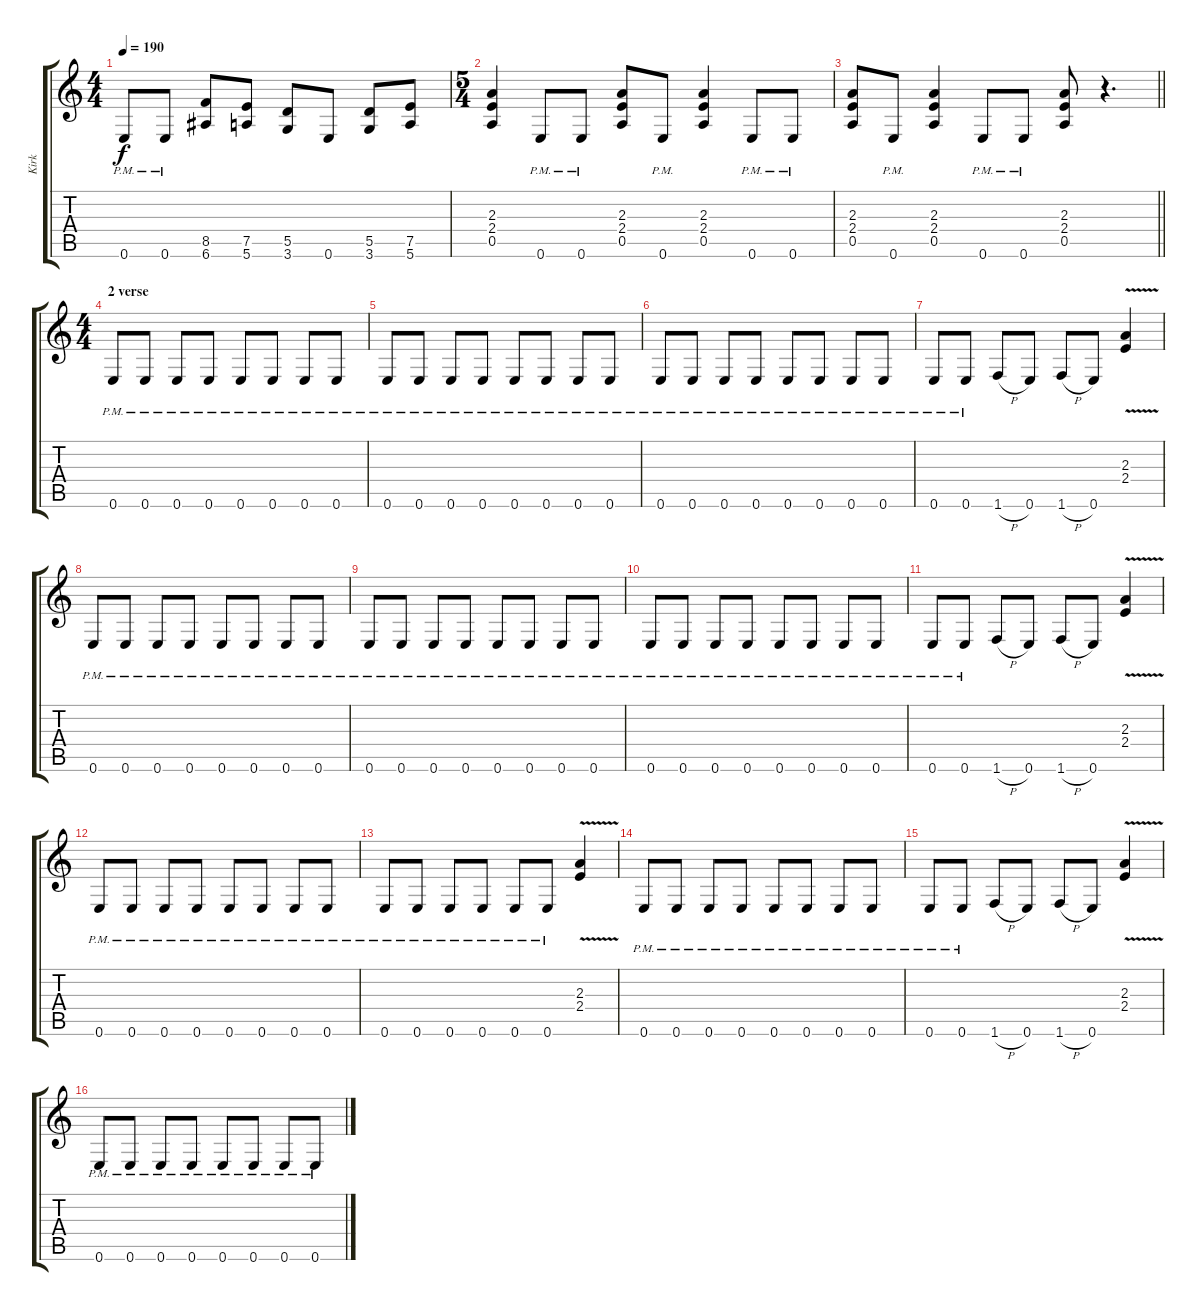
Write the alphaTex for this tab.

\track ("Kirk" "Kirk") {instrument overdrivenguitar}
\staff {score tabs}
\tuning (E4 B3 G3 D3 A2 E2) {hide}
\ts (4 4)
\tempo 190
\clef g2
\ks c
0.6{pm}.8{dy f} 0.6{pm}.8 (8.5 6.6).8 (7.5 5.6).8 (5.5 3.6).8 0.6.8 (5.5 3.6).8 (7.5 5.6).8 |
\ts (5 4)
(2.3 2.4 0.5).4 0.6{pm}.8 0.6{pm}.8 (2.3 2.4 0.5).8 0.6{pm}.8 (2.3 2.4 0.5).4 0.6{pm}.8 0.6{pm}.8 |
\barLineRight lightlight
(2.3 2.4 0.5).8 0.6{pm}.8 (2.3 2.4 0.5).4 0.6{pm}.8 0.6{pm}.8 (2.3 2.4 0.5).8 r.4{d} |
\ts (4 4)
\section ("" "2 verse")
0.6{pm}.8 0.6{pm}.8 0.6{pm}.8 0.6{pm}.8 0.6{pm}.8 0.6{pm}.8 0.6{pm}.8 0.6{pm}.8 |
0.6{pm}.8 0.6{pm}.8 0.6{pm}.8 0.6{pm}.8 0.6{pm}.8 0.6{pm}.8 0.6{pm}.8 0.6{pm}.8 |
0.6{pm}.8 0.6{pm}.8 0.6{pm}.8 0.6{pm}.8 0.6{pm}.8 0.6{pm}.8 0.6{pm}.8 0.6{pm}.8 |
0.6{pm}.8 0.6{pm}.8 1.6{h}.8 0.6.8 1.6{h}.8 0.6.8 (2.3{v} 2.4{v}).4 |
0.6{pm}.8 0.6{pm}.8 0.6{pm}.8 0.6{pm}.8 0.6{pm}.8 0.6{pm}.8 0.6{pm}.8 0.6{pm}.8 |
0.6{pm}.8 0.6{pm}.8 0.6{pm}.8 0.6{pm}.8 0.6{pm}.8 0.6{pm}.8 0.6{pm}.8 0.6{pm}.8 |
0.6{pm}.8 0.6{pm}.8 0.6{pm}.8 0.6{pm}.8 0.6{pm}.8 0.6{pm}.8 0.6{pm}.8 0.6{pm}.8 |
0.6{pm}.8 0.6{pm}.8 1.6{h}.8 0.6.8 1.6{h}.8 0.6.8 (2.3{v} 2.4{v}).4 |
0.6{pm}.8 0.6{pm}.8 0.6{pm}.8 0.6{pm}.8 0.6{pm}.8 0.6{pm}.8 0.6{pm}.8 0.6{pm}.8 |
0.6{pm}.8 0.6{pm}.8 0.6{pm}.8 0.6{pm}.8 0.6{pm}.8 0.6{pm}.8 (2.3{v} 2.4{v}).4 |
0.6{pm}.8 0.6{pm}.8 0.6{pm}.8 0.6{pm}.8 0.6{pm}.8 0.6{pm}.8 0.6{pm}.8 0.6{pm}.8 |
0.6{pm}.8 0.6{pm}.8 1.6{h}.8 0.6.8 1.6{h}.8 0.6.8 (2.3{v} 2.4{v}).4 |
0.6{pm}.8 0.6{pm}.8 0.6{pm}.8 0.6{pm}.8 0.6{pm}.8 0.6{pm}.8 0.6{pm}.8 0.6{pm}.8
